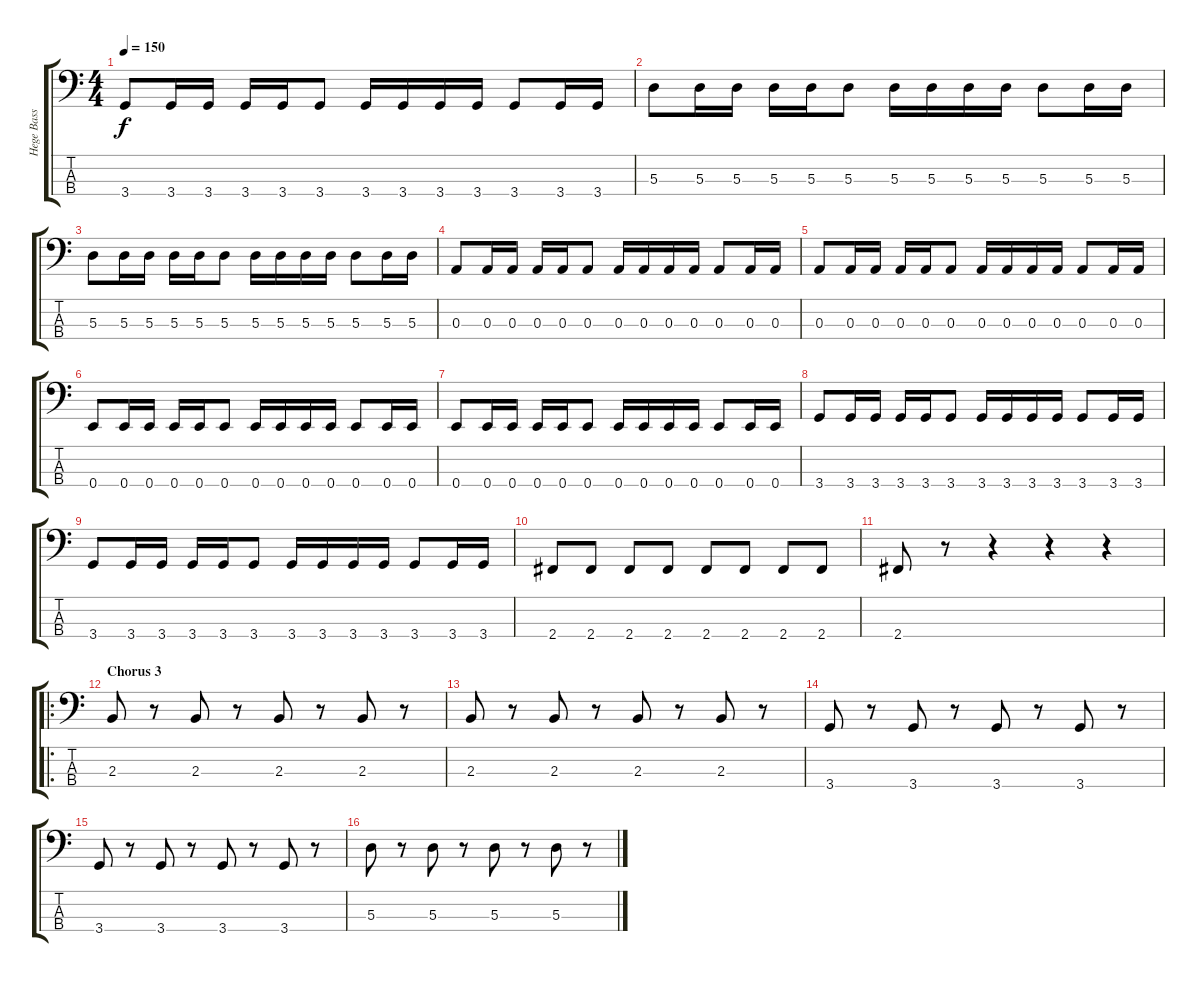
\track ("Hege Bass" "Hege Bass") {instrument electricbassfinger}
\staff {score tabs}
\tuning (G2 D2 A1 E1) {hide}
\ts (4 4)
\tempo 150
\clef f4
\ks c
3.4.8{dy f} 3.4.16 3.4.16 3.4.16 3.4.16 3.4.8 3.4.16 3.4.16 3.4.16 3.4.16 3.4.8 3.4.16 3.4.16 |
5.3.8 5.3.16 5.3.16 5.3.16 5.3.16 5.3.8 5.3.16 5.3.16 5.3.16 5.3.16 5.3.8 5.3.16 5.3.16 |
5.3.8 5.3.16 5.3.16 5.3.16 5.3.16 5.3.8 5.3.16 5.3.16 5.3.16 5.3.16 5.3.8 5.3.16 5.3.16 |
0.3.8 0.3.16 0.3.16 0.3.16 0.3.16 0.3.8 0.3.16 0.3.16 0.3.16 0.3.16 0.3.8 0.3.16 0.3.16 |
0.3.8 0.3.16 0.3.16 0.3.16 0.3.16 0.3.8 0.3.16 0.3.16 0.3.16 0.3.16 0.3.8 0.3.16 0.3.16 |
0.4.8 0.4.16 0.4.16 0.4.16 0.4.16 0.4.8 0.4.16 0.4.16 0.4.16 0.4.16 0.4.8 0.4.16 0.4.16 |
0.4.8 0.4.16 0.4.16 0.4.16 0.4.16 0.4.8 0.4.16 0.4.16 0.4.16 0.4.16 0.4.8 0.4.16 0.4.16 |
3.4.8 3.4.16 3.4.16 3.4.16 3.4.16 3.4.8 3.4.16 3.4.16 3.4.16 3.4.16 3.4.8 3.4.16 3.4.16 |
3.4.8 3.4.16 3.4.16 3.4.16 3.4.16 3.4.8 3.4.16 3.4.16 3.4.16 3.4.16 3.4.8 3.4.16 3.4.16 |
2.4.8 2.4.8 2.4.8 2.4.8 2.4.8 2.4.8 2.4.8 2.4.8 |
2.4.8 r.8 r.4 r.4 r.4 |
\ro
\section ("" "Chorus 3")
2.3.8 r.8 2.3.8 r.8 2.3.8 r.8 2.3.8 r.8 |
2.3.8 r.8 2.3.8 r.8 2.3.8 r.8 2.3.8 r.8 |
3.4.8 r.8 3.4.8 r.8 3.4.8 r.8 3.4.8 r.8 |
3.4.8 r.8 3.4.8 r.8 3.4.8 r.8 3.4.8 r.8 |
5.3.8 r.8 5.3.8 r.8 5.3.8 r.8 5.3.8 r.8
